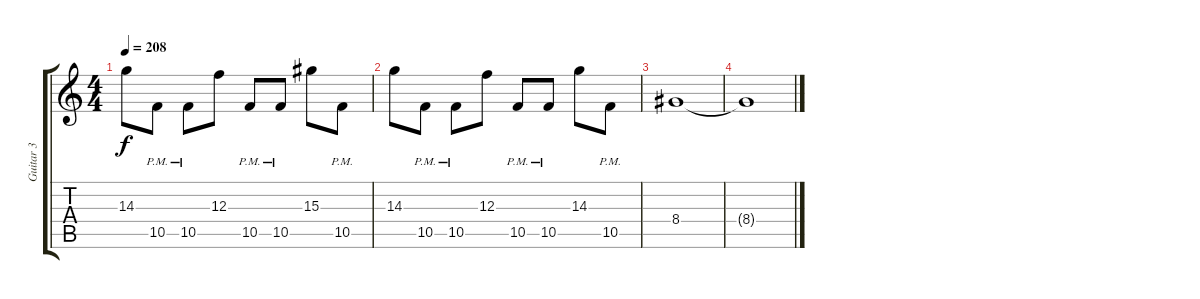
\track ("Guitar 3" "Guitar 3") {instrument distortionguitar}
\staff {score tabs}
\tuning (D4 A3 F3 C3 G2 C2) {hide}
\ts (4 4)
\tempo 208
\clef g2
\ks c
14.3.8{dy f} 10.5{pm}.8 10.5{pm}.8 12.3.8 10.5{pm}.8 10.5{pm}.8 15.3.8 10.5{pm}.8 |
14.3.8 10.5{pm}.8 10.5{pm}.8 12.3.8 10.5{pm}.8 10.5{pm}.8 14.3.8 10.5{pm}.8 |
8.4.1 |
8.4{t}.1
